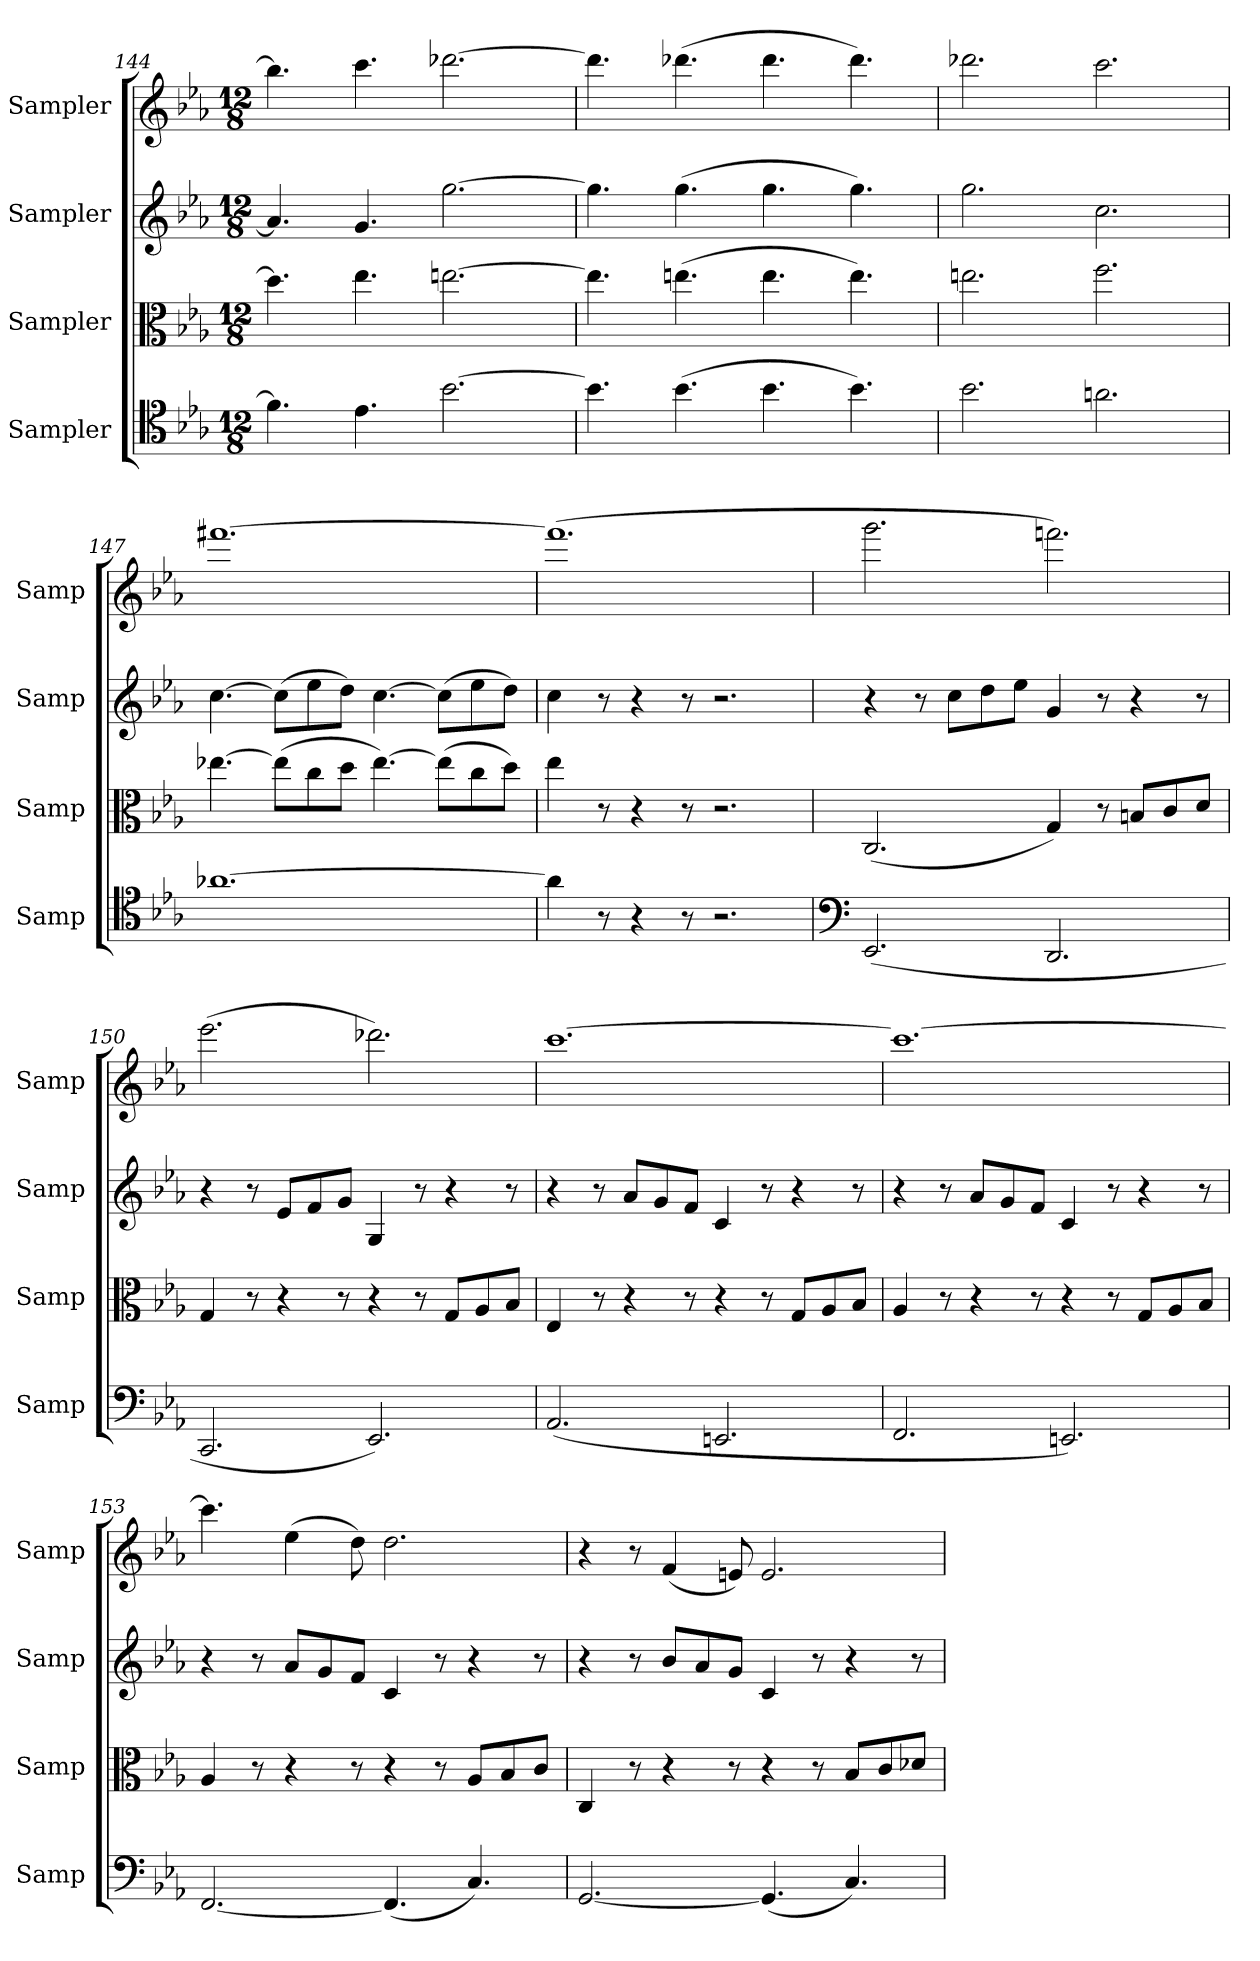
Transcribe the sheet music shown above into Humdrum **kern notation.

**kern	**kern	**kern	**kern
*part4	*part3	*part2	*part1
*staff4	*staff3	*staff2	*staff1
*I"Sampler	*I"Sampler	*I"Sampler	*I"Sampler
*I'Samp	*I'Samp	*I'Samp	*I'Samp
*clefC4	*clefC3	*clefG2	*clefG2
*k[b-e-a-]	*k[b-e-a-]	*k[b-e-a-]	*k[b-e-a-]
*M12/8	*M12/8	*M12/8	*M12/8
=144	=144	=144	=144
4.f\]	4.dd\]	4.a-/]	4.bb\]
4.e-\	4.ee-\	4.g/	4.ccc\
[2.b-\	[2.een\	[2.gg\	[2.ddd-X\
=145	=145	=145	=145
4.b-\]	4.ee\]	4.gg\]	4.ddd-\]
(4.b-\	(4.een\	(4.gg\	(4.ddd-X\
4.b-\	4.ee\	4.gg\	4.ddd-\
4.b-\)	4.ee\)	4.gg\)	4.ddd-\)
=146	=146	=146	=146
2.b-\	2.een\	2.gg\	2.ddd-X\
2.an\	2.ff\	2.cc\	2.ccc\
=147	=147	=147	=147
[1.a-X	[4.ee-X\	[4.cc\	[1.fff#X
.	(8ee-\L]	(8cc\L]	.
.	8cc\	8ee-\	.
.	8dd\J	8dd\J)	.
.	[4.ee-\)	[4.cc\	.
.	(8ee-\L]	(8cc\L]	.
.	8cc\	8ee-\	.
.	8dd\J)	8dd\J)	.
!!LO:LB:g=z
=148	=148	=148	=148
4a-\]	4ee-\	4cc\	(1.fff#]
8r	8r	8r	.
4r	4r	4r	.
8r	8r	8r	.
2.r	2.r	2.r	.
=149	=149	=149	=149
*clefF4	*	*	*
(2.EE-/	(2.C/	4r	2.ggg\
.	.	8r	.
.	.	8cc\L	.
.	.	8dd\	.
.	.	8ee-\J	.
2.DD/	4G/)	4g/	2.fffn\)
.	8r	8r	.
.	8Bn/L	4r	.
.	8c/	.	.
.	8d/J	8r	.
=150	=150	=150	=150
2.CC/	4G/	4r	(2.eee-\
.	8r	8r	.
.	4r	8e-/L	.
.	.	8f/	.
.	8r	8g/J	.
2.EE-/)	4r	4G/	2.ddd-X\)
.	8r	8r	.
.	8G/L	4r	.
.	8A-/	.	.
.	8B-/J	8r	.
=151	=151	=151	=151
(2.AA-/	4E-/	4r	[1.ccc
.	8r	8r	.
.	4r	8a-/L	.
.	.	8g/	.
.	8r	8f/J	.
2.EEn/	4r	4c/	.
.	8r	8r	.
.	8G/L	4r	.
.	8A-/	.	.
.	8B-/J	8r	.
=152	=152	=152	=152
2.FF/	4A-/	4r	1.ccc_
.	8r	8r	.
.	4r	8a-/L	.
.	.	8g/	.
.	8r	8f/J	.
2.EEn/)	4r	4c/	.
.	8r	8r	.
.	8G/L	4r	.
.	8A-/	.	.
.	8B-/J	8r	.
=153	=153	=153	=153
[2.FF/	4A-/	4r	4.ccc\]
.	8r	8r	.
.	4r	8a-/L	(4ee-\
.	.	8g/	.
.	8r	8f/J	8dd\)
(4.FF/]	4r	4c/	2.dd\
.	8r	8r	.
4.C/)	8A-/L	4r	.
.	8B-/	.	.
.	8c/J	8r	.
!!LO:PB:g=z
=154	=154	=154	=154
[2.GG/	4C/	4r	4r
.	8r	8r	8r
.	4r	8b-/L	(4f/
.	.	8a-/	.
.	8r	8g/J	8en/)
(4.GG/]	4r	4c/	2.e/
.	8r	8r	.
4.C/)	8B-/L	4r	.
.	8c/	.	.
.	8d-X/J	8r	.
=	=	=	=
*-	*-	*-	*-
